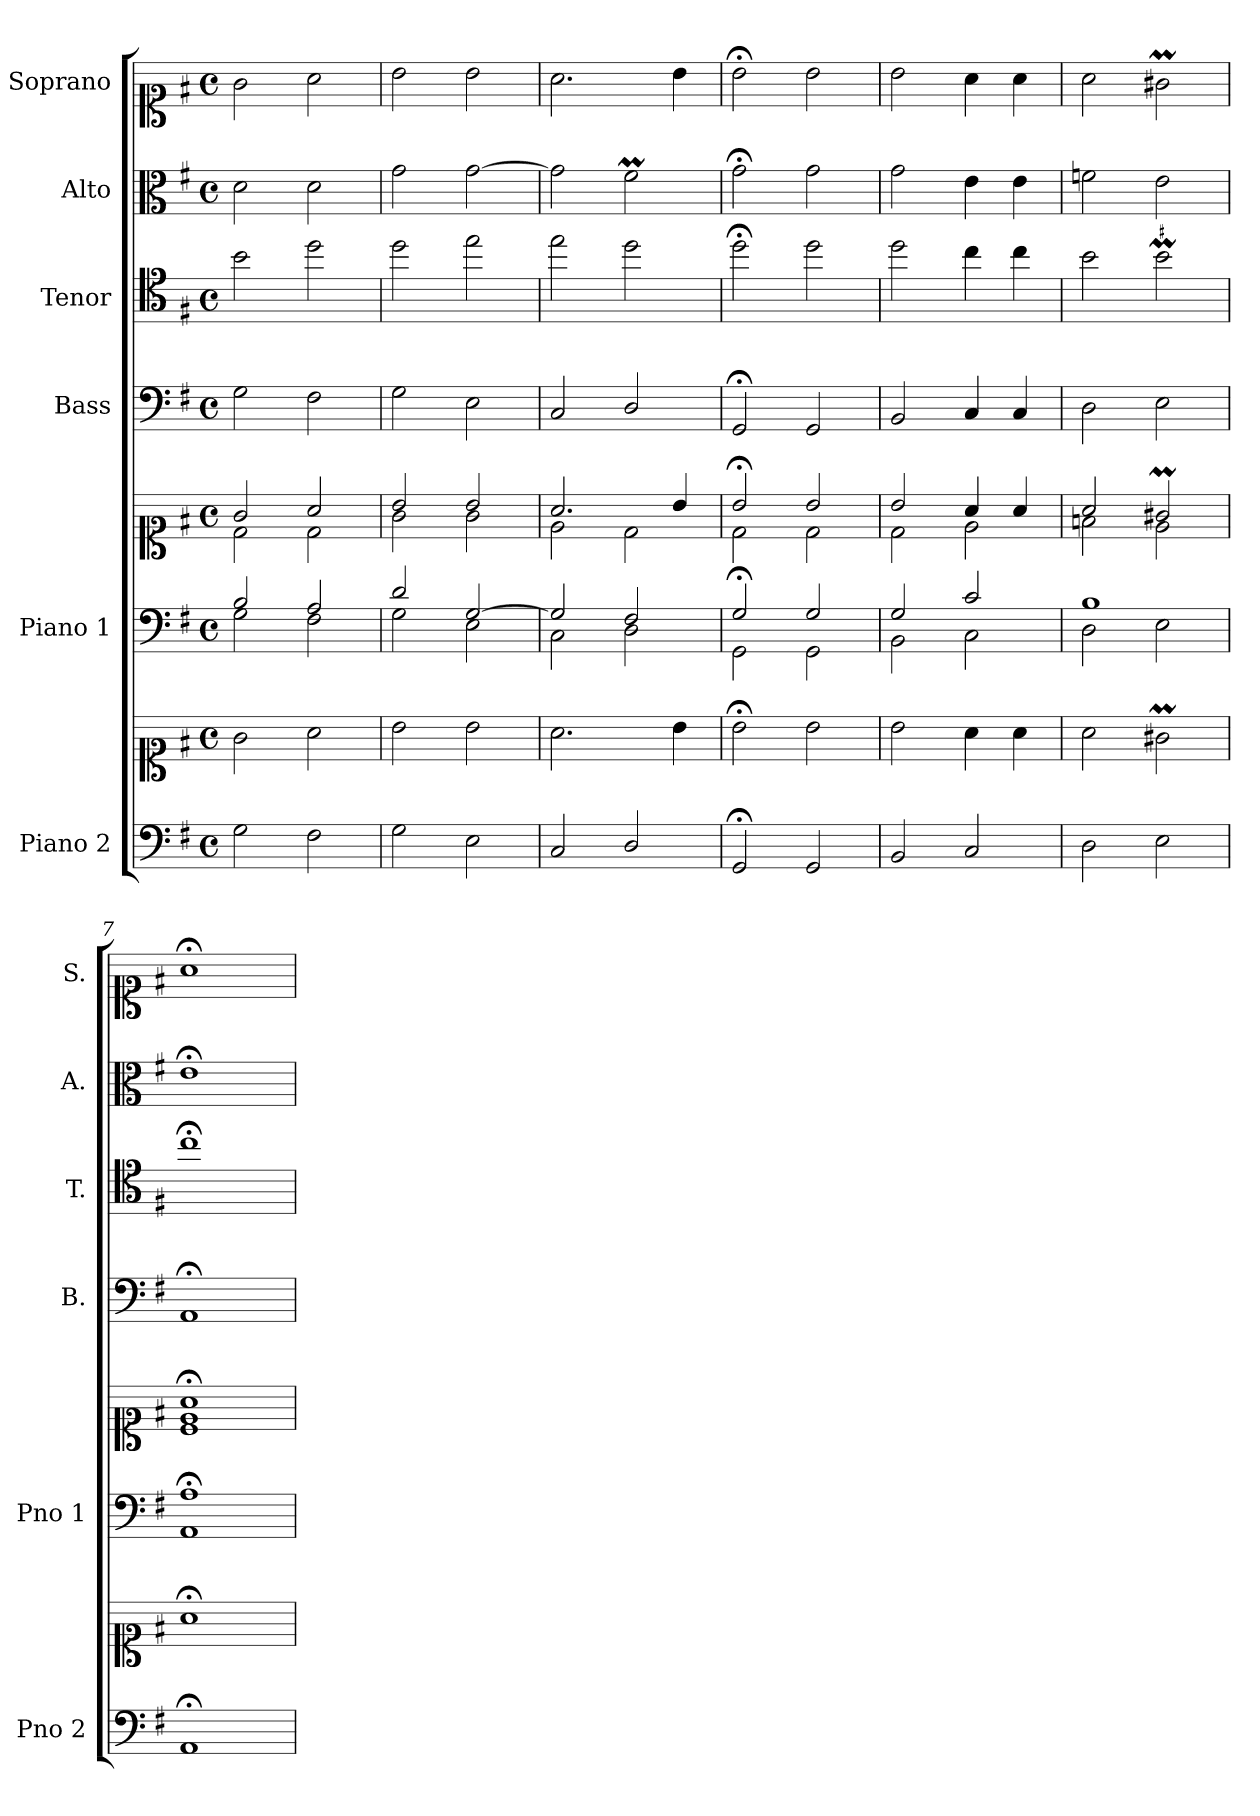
**kern	**kern	**kern	**kern	**kern	**kern	**kern	**kern
*part6	*part6	*part5	*part5	*part4	*part3	*part2	*part1
*staff8	*staff7	*staff6	*staff5	*staff4	*staff3	*staff2	*staff1
*I"Piano 2	*	*I"Piano 1	*	*I"Bass	*I"Tenor	*I"Alto	*I"Soprano
*I'Pno 2	*	*I'Pno 1	*	*I'B.	*I'T.	*I'A.	*I'S.
*clefF4	*clefC1	*clefF4	*clefC1	*clefF4	*clefC4	*clefC3	*clefC1
*	*	*	*	*	*ITrd7c12	*	*
*k[f#]	*k[f#]	*k[f#]	*k[f#]	*k[f#]	*k[f#]	*k[f#]	*k[f#]
*G:	*G:	*G:	*G:	*G:	*G:	*G:	*G:
*M4/4	*M4/4	*M4/4	*M4/4	*M4/4	*M4/4	*M4/4	*M4/4
*met(c)	*met(c)	*met(c)	*met(c)	*met(c)	*met(c)	*met(c)	*met(c)
=1	=1	=1	=1	=1	=1	=1	=1
*	*	*^	*^	*	*	*	*
2G\	2g\	2B/	2G\	2g/	2d\	2G\	2B\	2d\	2g\
2F#\	2a\	2A/	2F#\	2a/	2d\	2F#\	2d\	2d\	2a\
=2	=2	=2	=2	=2	=2	=2	=2	=2	=2
2G\	2b\	2d/	2G\	2b/	2g\	2G\	2d\	2g\	2b\
2E\	2b\	[>2G/	2E\	2b/	2g\	2E\	2e\	[>2g\	2b\
=3	=3	=3	=3	=3	=3	=3	=3	=3	=3
2C/	2.a\	2G/]	2C\	2.a/	2e\	2C/	2e\	2g\]	2.a\
2D/	.	2F#/	2D\	.	2d\	2D/	2d\	2f#m\	.
.	4b\	.	.	4b/	.	.	.	.	4b\
=4	=4	=4	=4	=4	=4	=4	=4	=4	=4
2GG;/	2b;<\	2G;/	2GG\	2b;</	2d\	2GG;</	2d;<\	2g;<\	2b;<\
2GG/	2b\	2G/	2GG\	2b/	2d\	2GG/	2d\	2g\	2b\
=5	=5	=5	=5	=5	=5	=5	=5	=5	=5
2BB/	2b\	2G/	2BB\	2b/	2d\	2BB/	2d\	2g\	2b\
2C/	4a\	2c/	2C\	4a/	2e\	4C/	4c\	4e\	4a\
.	4a\	.	.	4a/	.	4C/	4c\	4e\	4a\
=6	=6	=6	=6	=6	=6	=6	=6	=6	=6
2D\	2a\	1B/	2D\	2a/	2fn\	2D\	2B\	2fn\	2a\
2E\	2g#Xm\	.	2E\	2g#Xm/	2e\	2E\	2BM\	2e\	2g#Xm\
=7	=7	=7	=7	=7	=7	=7	=7	=7	=7
*	*	*	*	*	*^	*	*	*	*
1AA;/	1a;<\	1A;/	1AA\	1a;</	1e\	1c\	1AA;</	1c;<\	1e;<\	1a;<\
*	*	*v	*v	*	*	*	*	*	*	*
*	*	*	*v	*v	*v	*	*	*	*
=	=	=	=	=	=	=	=
*-	*-	*-	*-	*-	*-	*-	*-
